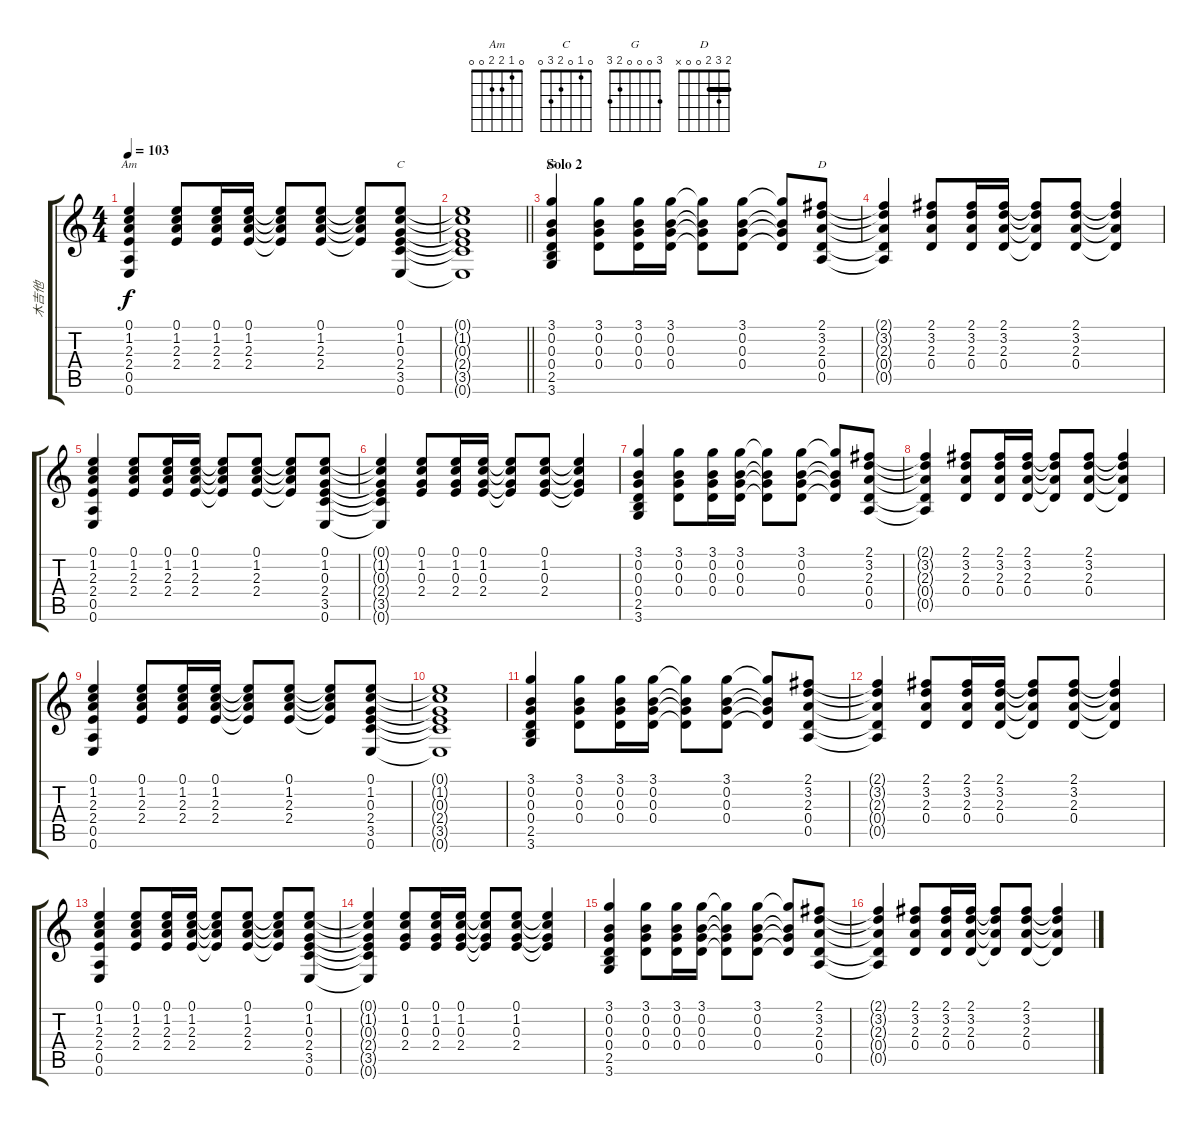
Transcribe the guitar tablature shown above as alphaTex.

\track ("木吉他" "木吉他") {instrument acousticguitarsteel}
\staff {score tabs}
\tuning (E4 B3 G3 D3 A2 E2) {hide}
\chord ("Am" 0 1 2 2 0 0)
\chord ("C" 0 1 0 2 3 0)
\chord ("G" 3 0 0 0 2 3)
\chord ("D" 2 3 2 0 0 x) {barre 2}
\ts (4 4)
\tempo 103
\clef g2
\ks c
(0.1 1.2 2.3 2.4 0.5 0.6).4{ch "Am" dy f} (0.1 1.2 2.3 2.4).8 (0.1 1.2 2.3 2.4).16 (0.1 1.2 2.3 2.4).16 (0.1{t} 1.2{t} 2.3{t} 2.4{t}).8 (0.1 1.2 2.3 2.4).8 (0.1{t} 1.2{t} 2.3{t} 2.4{t}).8 (0.1 1.2 0.3 2.4 3.5 0.6).8{ch "C"} |
\barLineRight lightlight
(0.1{t} 1.2{t} 0.3{t} 2.4{t} 3.5{t} 0.6{t}).1 |
\section ("" "Solo 2")
(3.1 0.2 0.3 0.4 2.5 3.6).4{ch "G"} (3.1 0.2 0.3 0.4).8 (3.1 0.2 0.3 0.4).16 (3.1 0.2 0.3 0.4).16 (3.1{t} 0.2{t} 0.3{t} 0.4{t}).8 (3.1 0.2 0.3 0.4).8 (3.1{t} 0.2{t} 0.3{t} 0.4{t}).8 (2.1 3.2 2.3 0.4 0.5).8{ch "D"} |
(2.1{t} 3.2{t} 2.3{t} 0.4{t} 0.5{t}).4 (2.1 3.2 2.3 0.4).8 (2.1 3.2 2.3 0.4).16 (2.1 3.2 2.3 0.4).16 (2.1{t} 3.2{t} 2.3{t} 0.4{t}).8 (2.1 3.2 2.3 0.4).8 (2.1{t} 3.2{t} 2.3{t} 0.4{t}).4 |
(0.1 1.2 2.3 2.4 0.5 0.6).4 (0.1 1.2 2.3 2.4).8 (0.1 1.2 2.3 2.4).16 (0.1 1.2 2.3 2.4).16 (0.1{t} 1.2{t} 2.3{t} 2.4{t}).8 (0.1 1.2 2.3 2.4).8 (0.1{t} 1.2{t} 2.3{t} 2.4{t}).8 (0.1 1.2 0.3 2.4 3.5 0.6).8 |
(0.1{t} 1.2{t} 0.3{t} 2.4{t} 3.5{t} 0.6{t}).4 (0.1 1.2 0.3 2.4).8 (0.1 1.2 0.3 2.4).16 (0.1 1.2 0.3 2.4).16 (0.1{t} 1.2{t} 0.3{t} 2.4{t}).8 (0.1 1.2 0.3 2.4).8 (0.1{t} 1.2{t} 0.3{t} 2.4{t}).4 |
(3.1 0.2 0.3 0.4 2.5 3.6).4 (3.1 0.2 0.3 0.4).8 (3.1 0.2 0.3 0.4).16 (3.1 0.2 0.3 0.4).16 (3.1{t} 0.2{t} 0.3{t} 0.4{t}).8 (3.1 0.2 0.3 0.4).8 (3.1{t} 0.2{t} 0.3{t} 0.4{t}).8 (2.1 3.2 2.3 0.4 0.5).8 |
(2.1{t} 3.2{t} 2.3{t} 0.4{t} 0.5{t}).4 (2.1 3.2 2.3 0.4).8 (2.1 3.2 2.3 0.4).16 (2.1 3.2 2.3 0.4).16 (2.1{t} 3.2{t} 2.3{t} 0.4{t}).8 (2.1 3.2 2.3 0.4).8 (2.1{t} 3.2{t} 2.3{t} 0.4{t}).4 |
(0.1 1.2 2.3 2.4 0.5 0.6).4 (0.1 1.2 2.3 2.4).8 (0.1 1.2 2.3 2.4).16 (0.1 1.2 2.3 2.4).16 (0.1{t} 1.2{t} 2.3{t} 2.4{t}).8 (0.1 1.2 2.3 2.4).8 (0.1{t} 1.2{t} 2.3{t} 2.4{t}).8 (0.1 1.2 0.3 2.4 3.5 0.6).8 |
(0.1{t} 1.2{t} 0.3{t} 2.4{t} 3.5{t} 0.6{t}).1 |
(3.1 0.2 0.3 0.4 2.5 3.6).4 (3.1 0.2 0.3 0.4).8 (3.1 0.2 0.3 0.4).16 (3.1 0.2 0.3 0.4).16 (3.1{t} 0.2{t} 0.3{t} 0.4{t}).8 (3.1 0.2 0.3 0.4).8 (3.1{t} 0.2{t} 0.3{t} 0.4{t}).8 (2.1 3.2 2.3 0.4 0.5).8 |
(2.1{t} 3.2{t} 2.3{t} 0.4{t} 0.5{t}).4 (2.1 3.2 2.3 0.4).8 (2.1 3.2 2.3 0.4).16 (2.1 3.2 2.3 0.4).16 (2.1{t} 3.2{t} 2.3{t} 0.4{t}).8 (2.1 3.2 2.3 0.4).8 (2.1{t} 3.2{t} 2.3{t} 0.4{t}).4 |
(0.1 1.2 2.3 2.4 0.5 0.6).4 (0.1 1.2 2.3 2.4).8 (0.1 1.2 2.3 2.4).16 (0.1 1.2 2.3 2.4).16 (0.1{t} 1.2{t} 2.3{t} 2.4{t}).8 (0.1 1.2 2.3 2.4).8 (0.1{t} 1.2{t} 2.3{t} 2.4{t}).8 (0.1 1.2 0.3 2.4 3.5 0.6).8 |
(0.1{t} 1.2{t} 0.3{t} 2.4{t} 3.5{t} 0.6{t}).4 (0.1 1.2 0.3 2.4).8 (0.1 1.2 0.3 2.4).16 (0.1 1.2 0.3 2.4).16 (0.1{t} 1.2{t} 0.3{t} 2.4{t}).8 (0.1 1.2 0.3 2.4).8 (0.1{t} 1.2{t} 0.3{t} 2.4{t}).4 |
(3.1 0.2 0.3 0.4 2.5 3.6).4 (3.1 0.2 0.3 0.4).8 (3.1 0.2 0.3 0.4).16 (3.1 0.2 0.3 0.4).16 (3.1{t} 0.2{t} 0.3{t} 0.4{t}).8 (3.1 0.2 0.3 0.4).8 (3.1{t} 0.2{t} 0.3{t} 0.4{t}).8 (2.1 3.2 2.3 0.4 0.5).8 |
(2.1{t} 3.2{t} 2.3{t} 0.4{t} 0.5{t}).4 (2.1 3.2 2.3 0.4).8 (2.1 3.2 2.3 0.4).16 (2.1 3.2 2.3 0.4).16 (2.1{t} 3.2{t} 2.3{t} 0.4{t}).8 (2.1 3.2 2.3 0.4).8 (2.1{t} 3.2{t} 2.3{t} 0.4{t}).4
